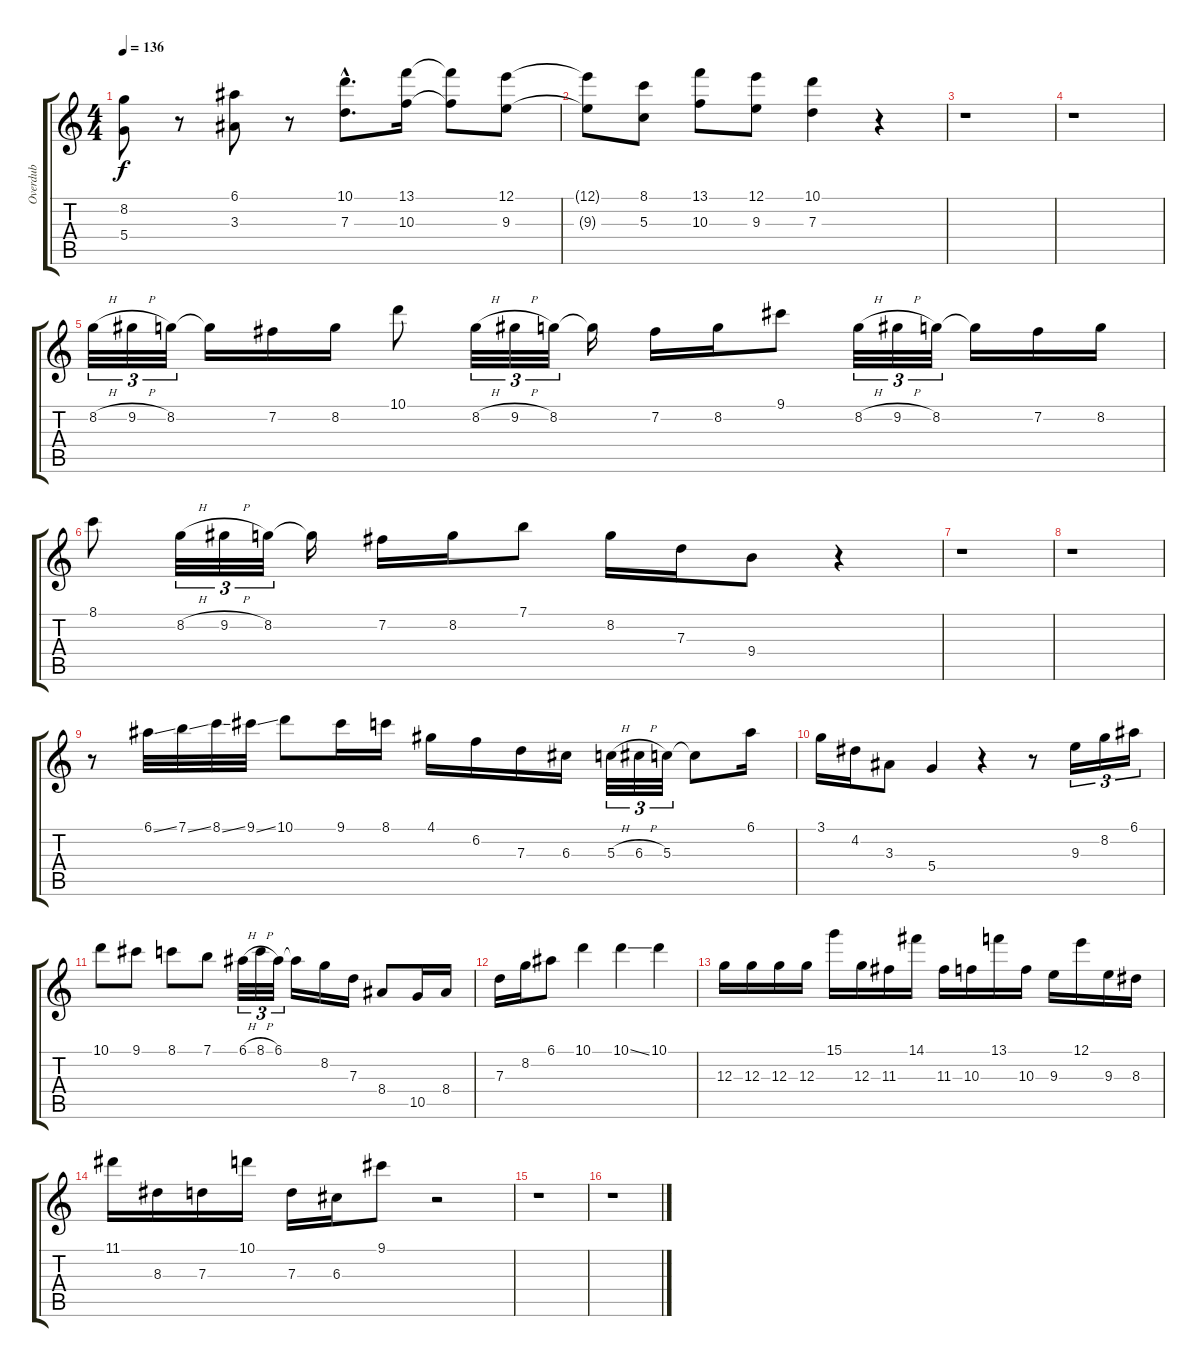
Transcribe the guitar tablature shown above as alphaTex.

\track ("Overdub" "Overdub") {instrument electricbasspick}
\staff {score tabs}
\tuning (E4 B3 G3 D3 A2 E2) {hide}
\ts (4 4)
\tempo 136
\clef g2
\ks c
(8.2 5.4).8{dy f} r.8 (6.1 3.3).8 r.8 (10.1{hac} 7.3{hac}).8{d} (13.1 10.3).16 (13.1{t} 10.3{t}).8 (12.1 9.3).8 |
(12.1{t} 9.3{t}).8 (8.1 5.3).8 (13.1 10.3).8 (12.1 9.3).8 (10.1 7.3).4 r.4 |
r.1 |
r.1 |
8.2{h}.32{tu (3 2)} 9.2{h}.32{tu (3 2)} 8.2.32{tu (3 2)} 8.2{t}.16 7.2.16 8.2.16 10.1.8 8.2{h}.32{tu (3 2)} 9.2{h}.32{tu (3 2)} 8.2.32{tu (3 2)} 8.2{t}.16 7.2.16 8.2.16 9.1.8 8.2{h}.32{tu (3 2)} 9.2{h}.32{tu (3 2)} 8.2.32{tu (3 2)} 8.2{t}.16 7.2.16 8.2.16 |
8.1.8 8.2{h}.32{tu (3 2)} 9.2{h}.32{tu (3 2)} 8.2.32{tu (3 2)} 8.2{t}.16 7.2.16 8.2.16 7.1.8 8.2.16 7.3.16 9.4.8 r.4 |
r.1 |
r.1 |
r.8 6.1{ss}.32 7.1{ss}.32 8.1{ss}.32 9.1{ss}.32 10.1.8 9.1.16 8.1.16 4.1.16 6.2.16 7.3.16 6.3.16 5.3{h}.32{tu (3 2)} 6.3{h}.32{tu (3 2)} 5.3.32{tu (3 2)} 5.3{t}.8 6.1.16 |
3.1.16 4.2.16 3.3.8 5.4.4 r.4 r.8 9.3.16{tu (3 2)} 8.2.16{tu (3 2)} 6.1.16{tu (3 2)} |
10.1.8 9.1.8 8.1.8 7.1.8 6.1{h}.32{tu (3 2)} 8.1{h}.32{tu (3 2)} 6.1.32{tu (3 2)} 6.1{t}.16 8.2.16 7.3.16 8.4.8 10.5.16 8.4.16 |
7.3.16 8.2.16 6.1.8 10.1.4 10.1{ss}.4 10.1.4 |
12.3.16 12.3.16 12.3.16 12.3.16 15.1.16 12.3.16 11.3.16 14.1.16 11.3.16 10.3.16 13.1.16 10.3.16 9.3.16 12.1.16 9.3.16 8.3.16 |
11.1.16 8.3.16 7.3.16 10.1.16 7.3.16 6.3.16 9.1.8 r.2 |
r.1 |
r.1
